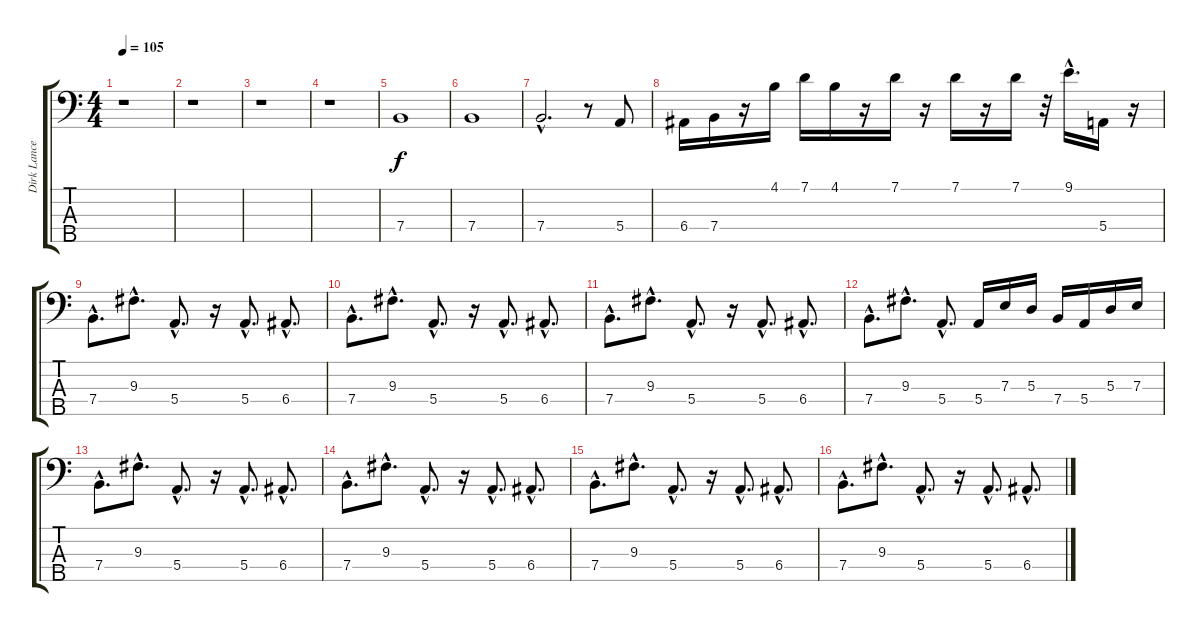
\track ("Dirk Lance" "Dirk Lance") {instrument electricbassfinger}
\staff {score tabs}
\tuning (G2 D2 A1 E1 B0) {hide}
\ts (4 4)
\tempo 105
\clef f4
\ks c
r.1{dy f instrument electricbassfinger} |
r.1 |
r.1 |
r.1 |
7.4.1 |
7.4.1 |
7.4{hac}.2{d} r.8 5.4.8 |
6.4.16 7.4.16 r.16 4.1.16 7.1.16 4.1.16 r.16 7.1.16 r.16 7.1.16 r.16 7.1.16 r.32 9.1{hac}.16{d} 5.4.16 r.16 |
7.4{hac}.8{d} 9.3{hac}.8{d} 5.4{hac}.8{d} r.16 5.4{hac}.8{d} 6.4{hac}.8{d} |
7.4{hac}.8{d} 9.3{hac}.8{d} 5.4{hac}.8{d} r.16 5.4{hac}.8{d} 6.4{hac}.8{d} |
7.4{hac}.8{d} 9.3{hac}.8{d} 5.4{hac}.8{d} r.16 5.4{hac}.8{d} 6.4{hac}.8{d} |
7.4{hac}.8{d} 9.3{hac}.8{d} 5.4{hac}.8{d} 5.4.16 7.3.16 5.3.16 7.4.16 5.4.16 5.3.16 7.3.16 |
7.4{hac}.8{d} 9.3{hac}.8{d} 5.4{hac}.8{d} r.16 5.4{hac}.8{d} 6.4{hac}.8{d} |
7.4{hac}.8{d} 9.3{hac}.8{d} 5.4{hac}.8{d} r.16 5.4{hac}.8{d} 6.4{hac}.8{d} |
7.4{hac}.8{d} 9.3{hac}.8{d} 5.4{hac}.8{d} r.16 5.4{hac}.8{d} 6.4{hac}.8{d} |
7.4{hac}.8{d} 9.3{hac}.8{d} 5.4{hac}.8{d} r.16 5.4{hac}.8{d} 6.4{hac}.8{d}
